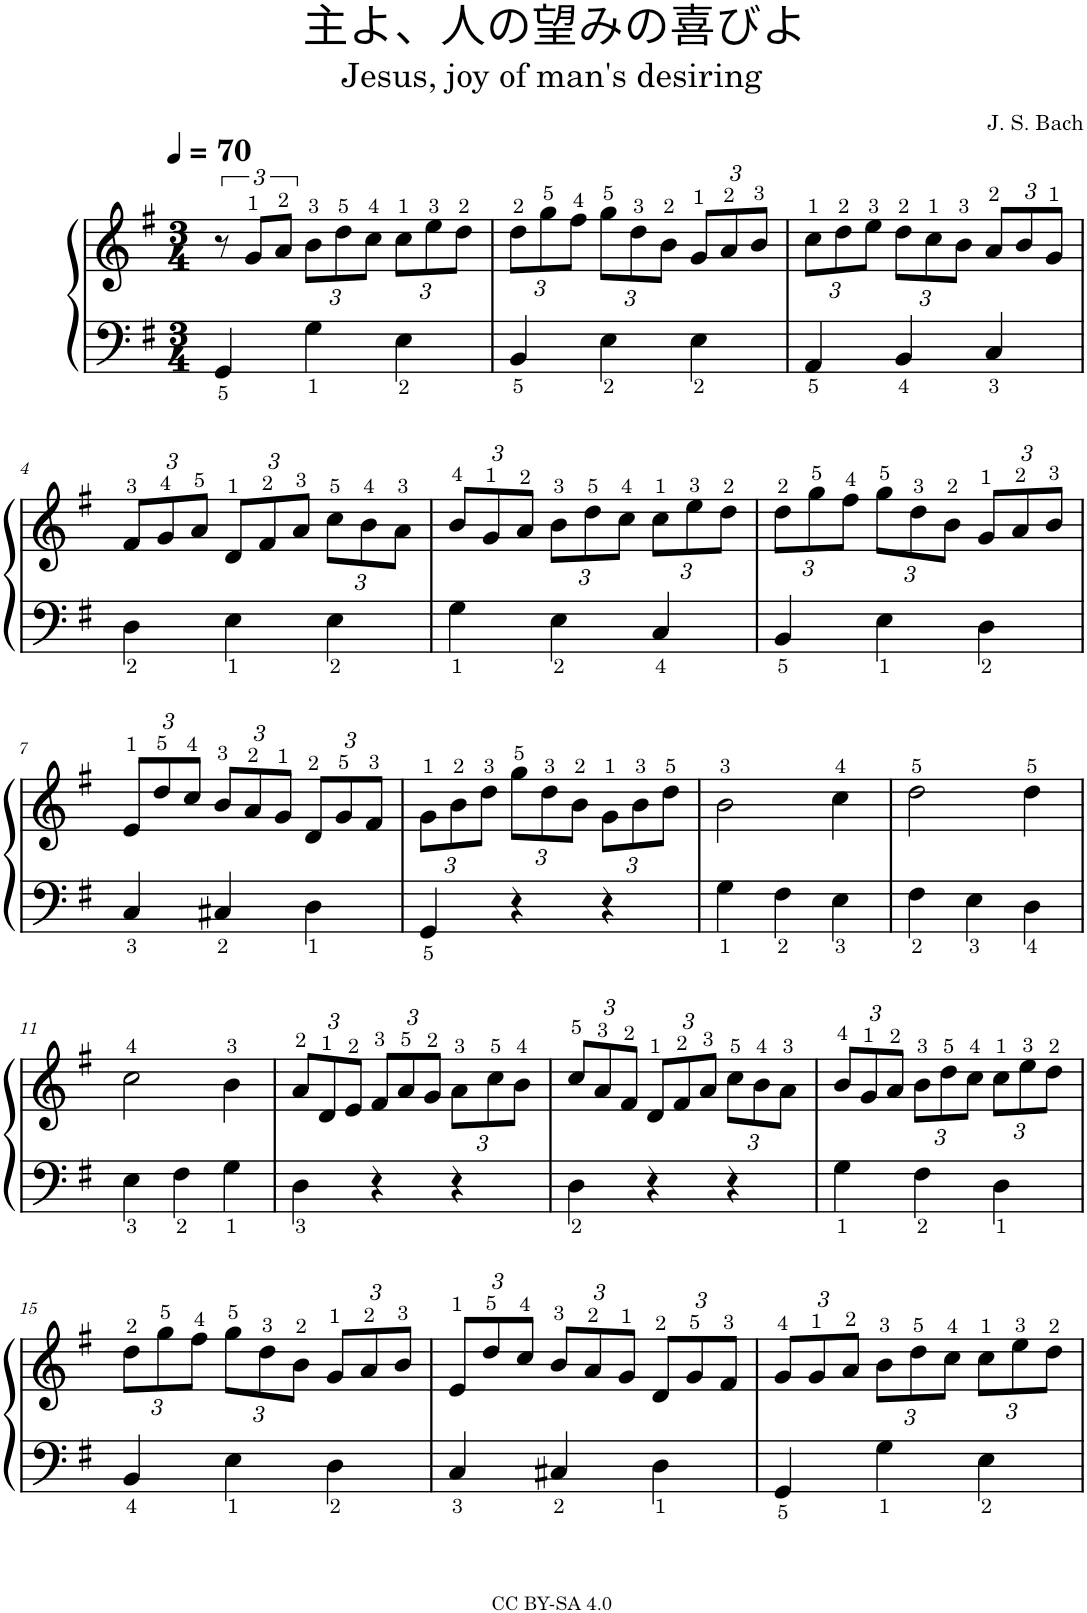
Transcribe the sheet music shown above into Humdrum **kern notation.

**kern	**kern
*part1	*part1
*staff2	*staff1
*I"Piano	*
*I'Pno.	*
*clefF4	*clefG2
*k[f#]	*k[f#]
*M3/4	*M3/4
*MM70	*MM70
=1	=1
4GG/	12r
.	12g/L
.	12a/J
*	*Xbrackettup
4G\	12b\L
.	12dd\
.	12cc\J
4E\	12cc\L
.	12ee\
.	12dd\J
=2	=2
4BB/	12dd\L
.	12gg\
.	12ff#\J
4E\	12gg\L
.	12dd\
.	12b\J
4E\	12g/L
.	12a/
.	12b/J
=3	=3
4AA/	12cc\L
.	12dd\
.	12ee\J
4BB/	12dd\L
.	12cc\
.	12b\J
4C/	12a/L
.	12b/
.	12g/J
!!LO:LB:g=z
=4	=4
4D\	12f#/L
.	12g/
.	12a/J
4E\	12d/L
.	12f#/
.	12a/J
4E\	12cc\L
.	12b\
.	12a\J
=5	=5
4G\	12b/L
.	12g/
.	12a/J
4E\	12b\L
.	12dd\
.	12cc\J
4C/	12cc\L
.	12ee\
.	12dd\J
=6	=6
4BB/	12dd\L
.	12gg\
.	12ff#\J
4E\	12gg\L
.	12dd\
.	12b\J
4D\	12g/L
.	12a/
.	12b/J
!!LO:LB:g=z
=7	=7
4C/	12e/L
.	12dd/
.	12cc/J
4C#X/	12b/L
.	12a/
.	12g/J
4D\	12d/L
.	12g/
.	12f#/J
=8	=8
4GG/	12g\L
.	12b\
.	12dd\J
4r	12gg\L
.	12dd\
.	12b\J
4r	12g\L
.	12b\
.	12dd\J
=9	=9
4G\	2b\
4F#\	.
4E\	4cc\
=10	=10
4F#\	2dd\
4E\	.
4D\	4dd\
!!LO:LB:g=z
=11	=11
4E\	2cc\
4F#\	.
4G\	4b\
=12	=12
4D\	12a/L
.	12d/
.	12e/J
4r	12f#/L
.	12a/
.	12g/J
4r	12a\L
.	12cc\
.	12b\J
=13	=13
4D\	12cc/L
.	12a/
.	12f#/J
4r	12d/L
.	12f#/
.	12a/J
4r	12cc\L
.	12b\
.	12a\J
=14	=14
4G\	12b/L
.	12g/
.	12a/J
4F#\	12b\L
.	12dd\
.	12cc\J
4D\	12cc\L
.	12ee\
.	12dd\J
!!LO:LB:g=z
=15	=15
4BB/	12dd\L
.	12gg\
.	12ff#\J
4E\	12gg\L
.	12dd\
.	12b\J
4D\	12g/L
.	12a/
.	12b/J
=16	=16
4C/	12e/L
.	12dd/
.	12cc/J
4C#X/	12b/L
.	12a/
.	12g/J
4D\	12d/L
.	12g/
.	12f#/J
=17	=17
4GG/	12g/L
.	12g/
.	12a/J
4G\	12b\L
.	12dd\
.	12cc\J
4E\	12cc\L
.	12ee\
.	12dd\J
=	=
*-	*-
